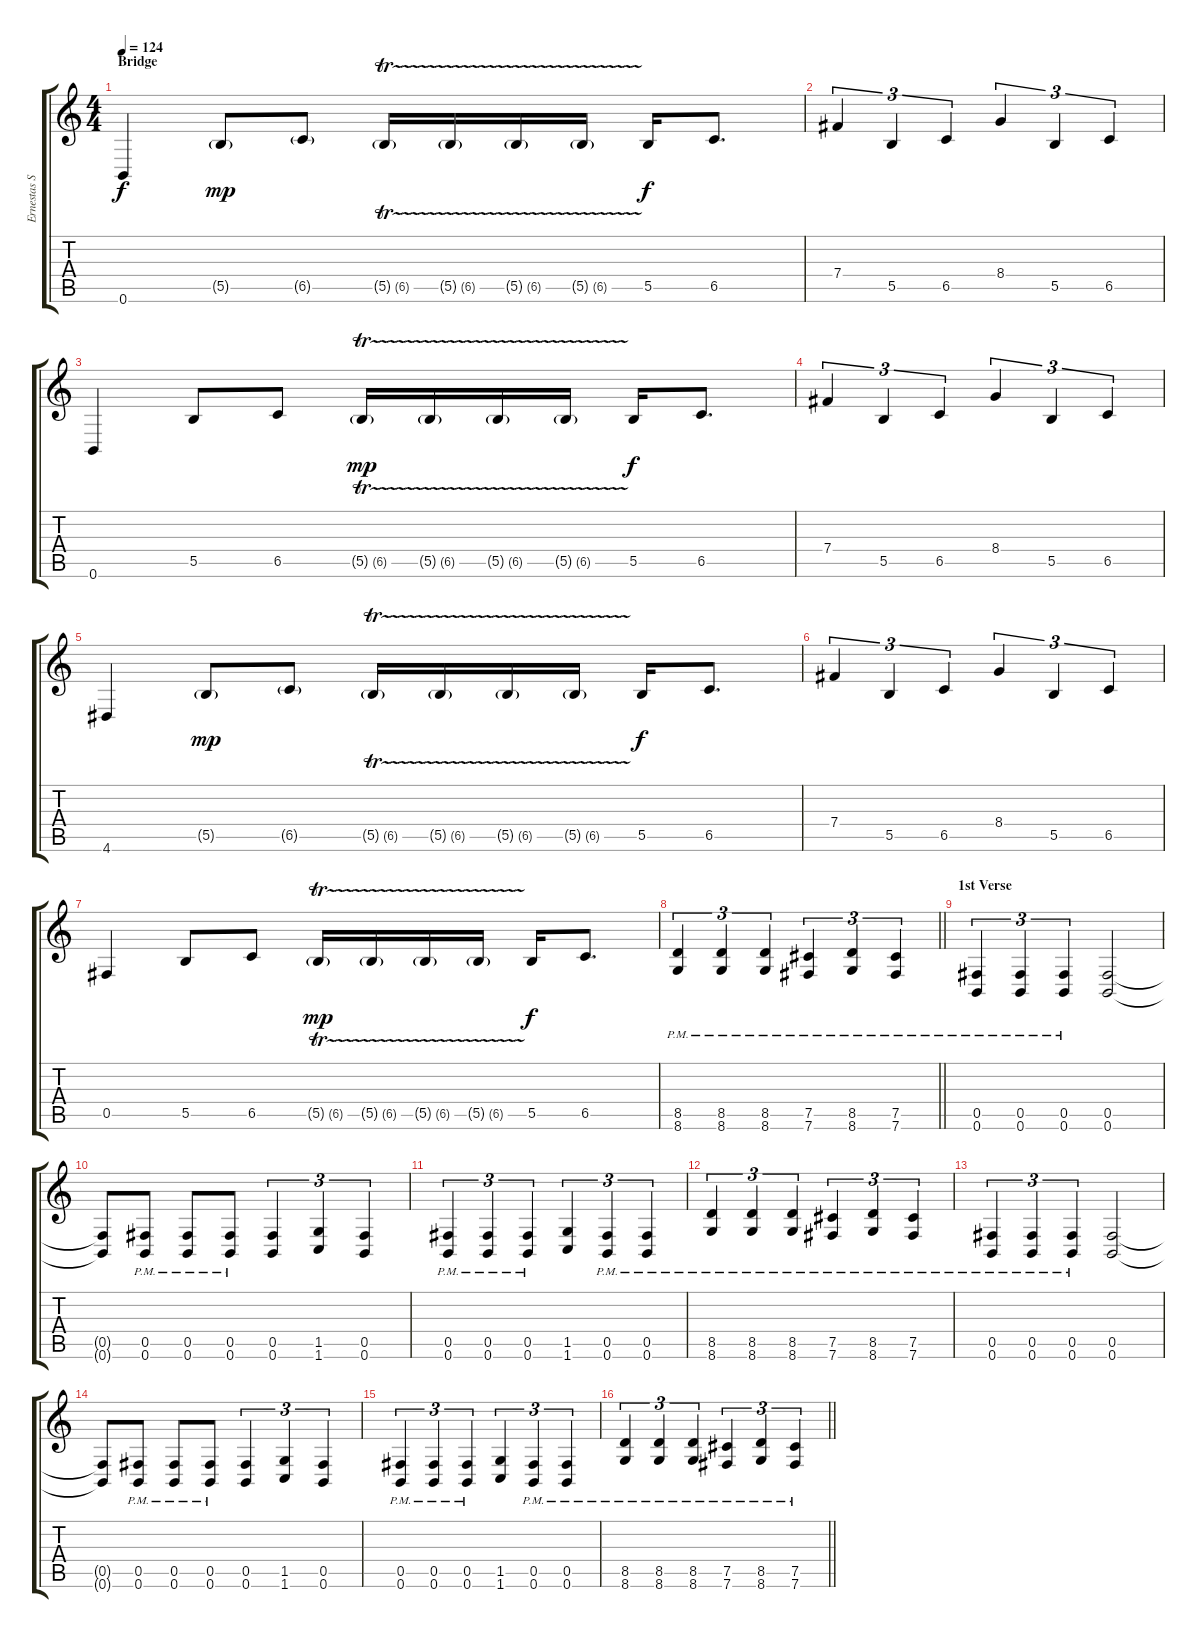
\track ("Ernestas Skripkiunas" "Ernestas S") {instrument overdrivenguitar}
\staff {score tabs}
\tuning (Db4 Ab3 E3 B2 Gb2 B1) {hide}
\ts (4 4)
\section ("" "Bridge")
\tempo 124
\clef g2
\ks c
0.6.4{dy f} 5.5{g}.8{dy mp} 6.5{g}.8 5.5{tr (6 32) g}.16 5.5{tr (6 32) g}.16 5.5{tr (6 32) g}.16 5.5{tr (6 32) g}.16 5.5.16{dy f} 6.5.8{d} |
7.4.4{tu (3 2)} 5.5.4{tu (3 2)} 6.5.4{tu (3 2)} 8.4.4{tu (3 2)} 5.5.4{tu (3 2)} 6.5.4{tu (3 2)} |
0.6.4 5.5.8 6.5.8 5.5{tr (6 32) g}.16{dy mp} 5.5{tr (6 32) g}.16 5.5{tr (6 32) g}.16 5.5{tr (6 32) g}.16 5.5.16{dy f} 6.5.8{d} |
7.4.4{tu (3 2)} 5.5.4{tu (3 2)} 6.5.4{tu (3 2)} 8.4.4{tu (3 2)} 5.5.4{tu (3 2)} 6.5.4{tu (3 2)} |
4.6.4 5.5{g}.8{dy mp} 6.5{g}.8 5.5{tr (6 32) g}.16 5.5{tr (6 32) g}.16 5.5{tr (6 32) g}.16 5.5{tr (6 32) g}.16 5.5.16{dy f} 6.5.8{d} |
7.4.4{tu (3 2)} 5.5.4{tu (3 2)} 6.5.4{tu (3 2)} 8.4.4{tu (3 2)} 5.5.4{tu (3 2)} 6.5.4{tu (3 2)} |
0.5.4 5.5.8 6.5.8 5.5{tr (6 32) g}.16{dy mp} 5.5{tr (6 32) g}.16 5.5{tr (6 32) g}.16 5.5{tr (6 32) g}.16 5.5.16{dy f} 6.5.8{d} |
\barLineRight lightlight
(8.5{pm} 8.6{pm}).4{tu (3 2)} (8.5{pm} 8.6{pm}).4{tu (3 2)} (8.5{pm} 8.6{pm}).4{tu (3 2)} (7.5{pm} 7.6{pm}).4{tu (3 2)} (8.5{pm} 8.6{pm}).4{tu (3 2)} (7.5{pm} 7.6{pm}).4{tu (3 2)} |
\section ("" "1st Verse")
(0.5{pm} 0.6{pm}).4{tu (3 2)} (0.5{pm} 0.6{pm}).4{tu (3 2)} (0.5{pm} 0.6{pm}).4{tu (3 2)} (0.5 0.6).2 |
(0.5{t} 0.6{t}).8 (0.5{pm} 0.6{pm}).8 (0.5{pm} 0.6{pm}).8 (0.5{pm} 0.6{pm}).8 (0.5 0.6).4{tu (3 2)} (1.5 1.6).4{tu (3 2)} (0.5 0.6).4{tu (3 2)} |
(0.5{pm} 0.6{pm}).4{tu (3 2)} (0.5{pm} 0.6{pm}).4{tu (3 2)} (0.5{pm} 0.6{pm}).4{tu (3 2)} (1.5 1.6).4{tu (3 2)} (0.5{pm} 0.6{pm}).4{tu (3 2)} (0.5{pm} 0.6{pm}).4{tu (3 2)} |
(8.5{pm} 8.6{pm}).4{tu (3 2)} (8.5{pm} 8.6{pm}).4{tu (3 2)} (8.5{pm} 8.6{pm}).4{tu (3 2)} (7.5{pm} 7.6{pm}).4{tu (3 2)} (8.5{pm} 8.6{pm}).4{tu (3 2)} (7.5{pm} 7.6{pm}).4{tu (3 2)} |
(0.5{pm} 0.6{pm}).4{tu (3 2)} (0.5{pm} 0.6{pm}).4{tu (3 2)} (0.5{pm} 0.6{pm}).4{tu (3 2)} (0.5 0.6).2 |
(0.5{t} 0.6{t}).8 (0.5{pm} 0.6{pm}).8 (0.5{pm} 0.6{pm}).8 (0.5{pm} 0.6{pm}).8 (0.5 0.6).4{tu (3 2)} (1.5 1.6).4{tu (3 2)} (0.5 0.6).4{tu (3 2)} |
(0.5{pm} 0.6{pm}).4{tu (3 2)} (0.5{pm} 0.6{pm}).4{tu (3 2)} (0.5{pm} 0.6{pm}).4{tu (3 2)} (1.5 1.6).4{tu (3 2)} (0.5{pm} 0.6{pm}).4{tu (3 2)} (0.5{pm} 0.6{pm}).4{tu (3 2)} |
\barLineRight lightlight
(8.5{pm} 8.6{pm}).4{tu (3 2)} (8.5{pm} 8.6{pm}).4{tu (3 2)} (8.5{pm} 8.6{pm}).4{tu (3 2)} (7.5{pm} 7.6{pm}).4{tu (3 2)} (8.5{pm} 8.6{pm}).4{tu (3 2)} (7.5{pm} 7.6{pm}).4{tu (3 2)}
